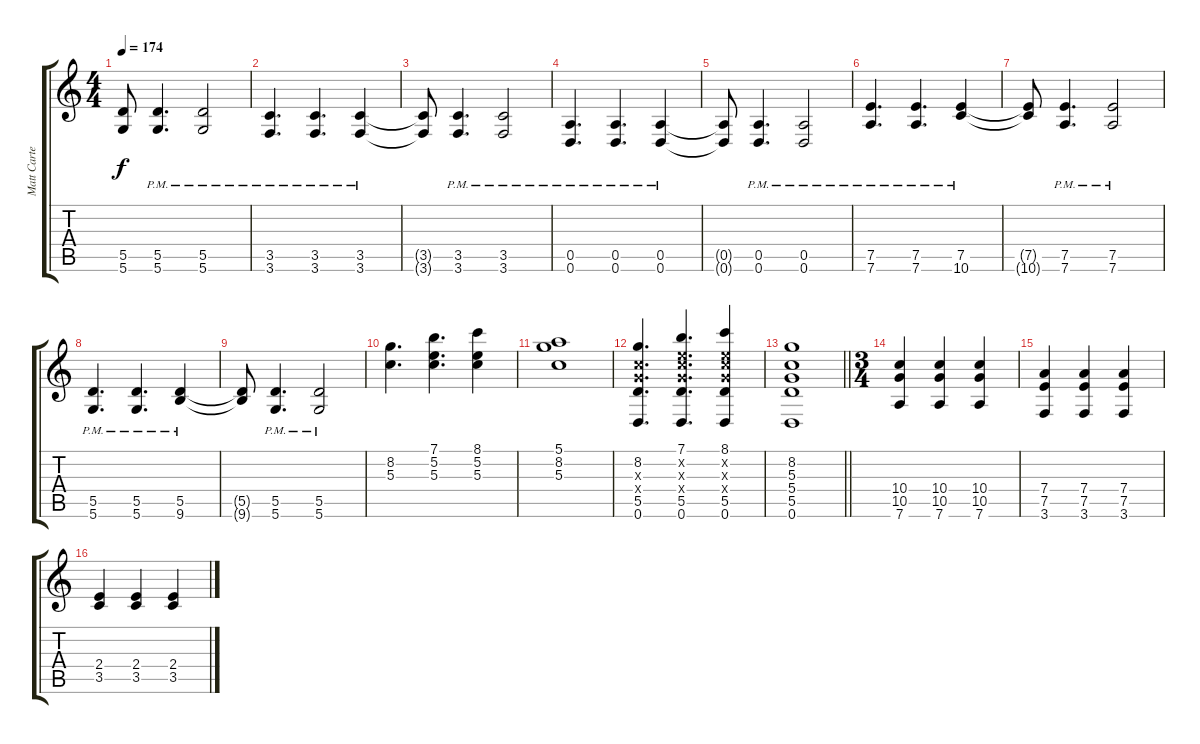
\track ("Matt Carter Right" "Matt Carte") {instrument distortionguitar}
\staff {score tabs}
\tuning (E4 B3 G3 D3 A2 D2) {hide}
\ts (4 4)
\tempo 174
\clef g2
\ks c
(5.5{t} 5.6{t}).8{dy f} (5.5{pm} 5.6{pm}).4{d} (5.5{pm} 5.6{pm}).2 |
(3.5{pm} 3.6{pm}).4{d} (3.5{pm} 3.6{pm}).4{d} (3.5{pm} 3.6{pm}).4 |
(3.5{t} 3.6{t}).8 (3.5{pm} 3.6{pm}).4{d} (3.5{pm} 3.6{pm}).2 |
(0.5{pm} 0.6{pm}).4{d} (0.5{pm} 0.6{pm}).4{d} (0.5{pm} 0.6{pm}).4 |
(0.5{t} 0.6{t}).8 (0.5{pm} 0.6{pm}).4{d} (0.5{pm} 0.6{pm}).2 |
(7.5{pm} 7.6{pm}).4{d} (7.5{pm} 7.6{pm}).4{d} (7.5{pm} 10.6{pm}).4 |
(7.5{t} 10.6{t}).8 (7.5{pm} 7.6{pm}).4{d} (7.5{pm} 7.6{pm}).2 |
(5.5{pm} 5.6{pm}).4{d} (5.5{pm} 5.6{pm}).4{d} (5.5{pm} 9.6{pm}).4 |
(5.5{t} 9.6{t}).8 (5.5{pm} 5.6{pm}).4{d} (5.5{pm} 5.6{pm}).2 |
(8.2 5.3).4{d} (7.1 5.2 5.3).4{d} (8.1 5.2 5.3).4 |
(5.1 8.2 5.3).1 |
(8.2 5.3{x} 5.4{x} 5.5 0.6).4{d} (7.1 5.2{x} 5.3{x} 5.4{x} 5.5 0.6).4{d} (8.1 5.2{x} 5.3{x} 5.4{x} 5.5 0.6).4 |
\barLineRight lightlight
(8.2 5.3 5.4 5.5 0.6).1 |
\ts (3 4)
\section ("" "")
(10.4 10.5 7.6).4{instrument electricguitarjazz} (10.4 10.5 7.6).4 (10.4 10.5 7.6).4 |
(7.4 7.5 3.6).4 (7.4 7.5 3.6).4 (7.4 7.5 3.6).4 |
(2.4 3.5).4 (2.4 3.5).4 (2.4 3.5).4
